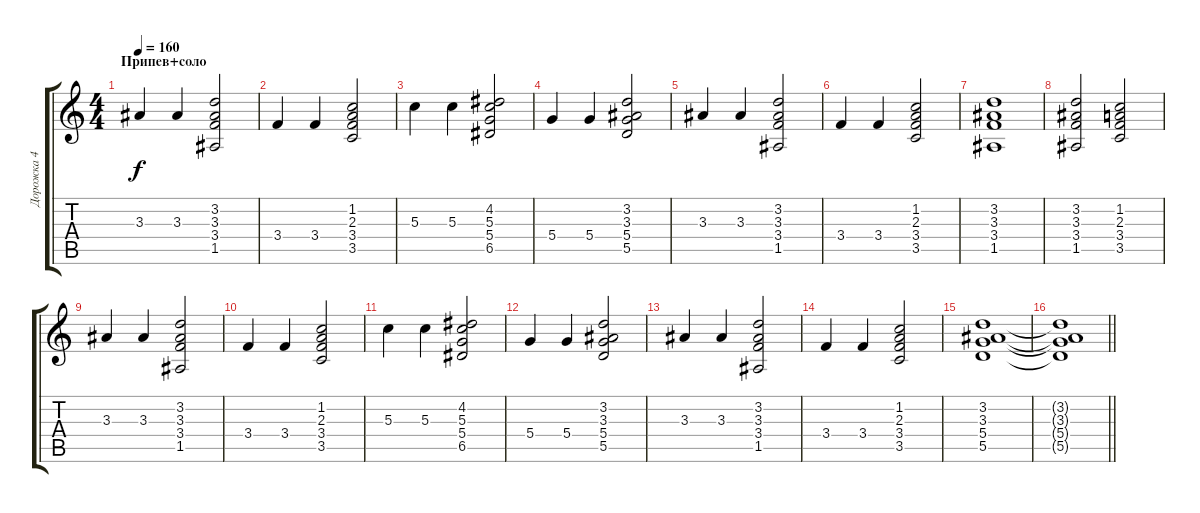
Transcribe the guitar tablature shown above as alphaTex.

\track ("Дорожка 4" "Дорожка 4") {instrument distortionguitar}
\staff {score tabs}
\tuning (E4 B3 G3 D3 A2 E2) {hide}
\ts (4 4)
\section ("" "Припев+соло")
\tempo 160
\clef g2
\ks c
3.3.4{dy f} 3.3.4 (3.2 3.3 3.4 1.5).2 |
3.4.4 3.4.4 (1.2 2.3 3.4 3.5).2 |
5.3.4 5.3.4 (4.2 5.3 5.4 6.5).2 |
5.4.4 5.4.4 (3.2 3.3 5.4 5.5).2 |
3.3.4 3.3.4 (3.2 3.3 3.4 1.5).2 |
3.4.4 3.4.4 (1.2 2.3 3.4 3.5).2 |
(3.2 3.3 3.4 1.5).1 |
(3.2 3.3 3.4 1.5).2 (1.2 2.3 3.4 3.5).2 |
3.3.4 3.3.4 (3.2 3.3 3.4 1.5).2 |
3.4.4 3.4.4 (1.2 2.3 3.4 3.5).2 |
5.3.4 5.3.4 (4.2 5.3 5.4 6.5).2 |
5.4.4 5.4.4 (3.2 3.3 5.4 5.5).2 |
3.3.4 3.3.4 (3.2 3.3 3.4 1.5).2 |
3.4.4 3.4.4 (1.2 2.3 3.4 3.5).2 |
(3.2 3.3 5.4 5.5).1 |
\barLineRight lightlight
(3.2{t} 3.3{t} 5.4{t} 5.5{t}).1
